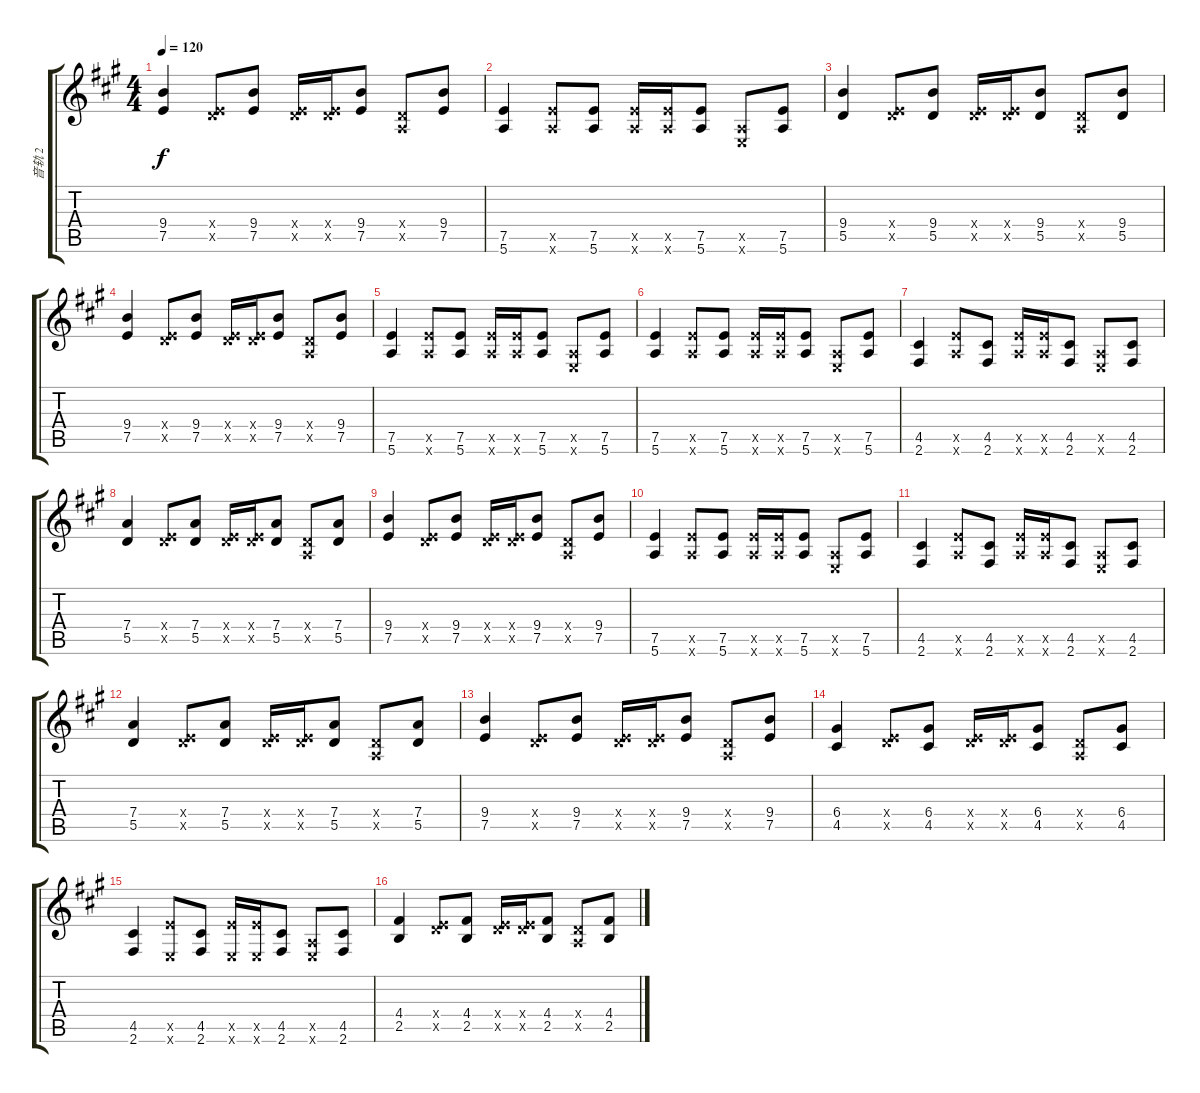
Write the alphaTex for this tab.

\track ("音轨 2" "音轨 2") {instrument distortionguitar}
\staff {score tabs}
\tuning (E4 B3 G3 D3 A2 E2) {hide}
\ts (4 4)
\tempo 120
\clef g2
\ks a
(9.4 7.5).4{dy f} (0.4{x} 7.5{x}).8 (9.4 7.5).8 (0.4{x} 7.5{x}).16 (0.4{x} 7.5{x}).16 (9.4 7.5).8 (0.4{x} 0.5{x}).8 (9.4 7.5).8 |
(7.5 5.6).4 (7.5{x} 5.6{x}).8 (7.5 5.6).8 (7.5{x} 5.6{x}).16 (7.5{x} 5.6{x}).16 (7.5 5.6).8 (0.5{x} 0.6{x}).8 (7.5 5.6).8 |
(9.4 5.5).4 (0.4{x} 7.5{x}).8 (9.4 5.5).8 (0.4{x} 7.5{x}).16 (0.4{x} 7.5{x}).16 (9.4 5.5).8 (0.4{x} 0.5{x}).8 (9.4 5.5).8 |
(9.4 7.5).4 (0.4{x} 7.5{x}).8 (9.4 7.5).8 (0.4{x} 7.5{x}).16 (0.4{x} 7.5{x}).16 (9.4 7.5).8 (0.4{x} 0.5{x}).8 (9.4 7.5).8 |
(7.5 5.6).4 (7.5{x} 5.6{x}).8 (7.5 5.6).8 (7.5{x} 5.6{x}).16 (7.5{x} 5.6{x}).16 (7.5 5.6).8 (0.5{x} 0.6{x}).8 (7.5 5.6).8 |
(7.5 5.6).4 (7.5{x} 5.6{x}).8 (7.5 5.6).8 (7.5{x} 5.6{x}).16 (7.5{x} 5.6{x}).16 (7.5 5.6).8 (0.5{x} 0.6{x}).8 (7.5 5.6).8 |
(4.5 2.6).4 (7.5{x} 5.6{x}).8 (4.5 2.6).8 (7.5{x} 5.6{x}).16 (7.5{x} 5.6{x}).16 (4.5 2.6).8 (0.5{x} 0.6{x}).8 (4.5 2.6).8 |
(7.4 5.5).4 (0.4{x} 7.5{x}).8 (7.4 5.5).8 (0.4{x} 7.5{x}).16 (0.4{x} 7.5{x}).16 (7.4 5.5).8 (0.4{x} 0.5{x}).8 (7.4 5.5).8 |
(9.4 7.5).4 (0.4{x} 7.5{x}).8 (9.4 7.5).8 (0.4{x} 7.5{x}).16 (0.4{x} 7.5{x}).16 (9.4 7.5).8 (0.4{x} 0.5{x}).8 (9.4 7.5).8 |
(7.5 5.6).4 (7.5{x} 5.6{x}).8 (7.5 5.6).8 (7.5{x} 5.6{x}).16 (7.5{x} 5.6{x}).16 (7.5 5.6).8 (0.5{x} 0.6{x}).8 (7.5 5.6).8 |
(4.5 2.6).4 (7.5{x} 5.6{x}).8 (4.5 2.6).8 (7.5{x} 5.6{x}).16 (7.5{x} 5.6{x}).16 (4.5 2.6).8 (0.5{x} 0.6{x}).8 (4.5 2.6).8 |
(7.4 5.5).4 (0.4{x} 7.5{x}).8 (7.4 5.5).8 (0.4{x} 7.5{x}).16 (0.4{x} 7.5{x}).16 (7.4 5.5).8 (0.4{x} 0.5{x}).8 (7.4 5.5).8 |
(9.4 7.5).4 (0.4{x} 7.5{x}).8 (9.4 7.5).8 (0.4{x} 7.5{x}).16 (0.4{x} 7.5{x}).16 (9.4 7.5).8 (0.4{x} 0.5{x}).8 (9.4 7.5).8 |
(6.4 4.5).4 (0.4{x} 7.5{x}).8 (6.4 4.5).8 (0.4{x} 7.5{x}).16 (0.4{x} 7.5{x}).16 (6.4 4.5).8 (0.4{x} 0.5{x}).8 (6.4 4.5).8 |
(4.5 2.6).4 (7.5{x} 0.6{x}).8 (4.5 2.6).8 (7.5{x} 0.6{x}).16 (7.5{x} 0.6{x}).16 (4.5 2.6).8 (0.5{x} 0.6{x}).8 (4.5 2.6).8 |
(4.4 2.5).4 (0.4{x} 7.5{x}).8 (4.4 2.5).8 (0.4{x} 7.5{x}).16 (0.4{x} 7.5{x}).16 (4.4 2.5).8 (0.4{x} 0.5{x}).8 (4.4 2.5).8
